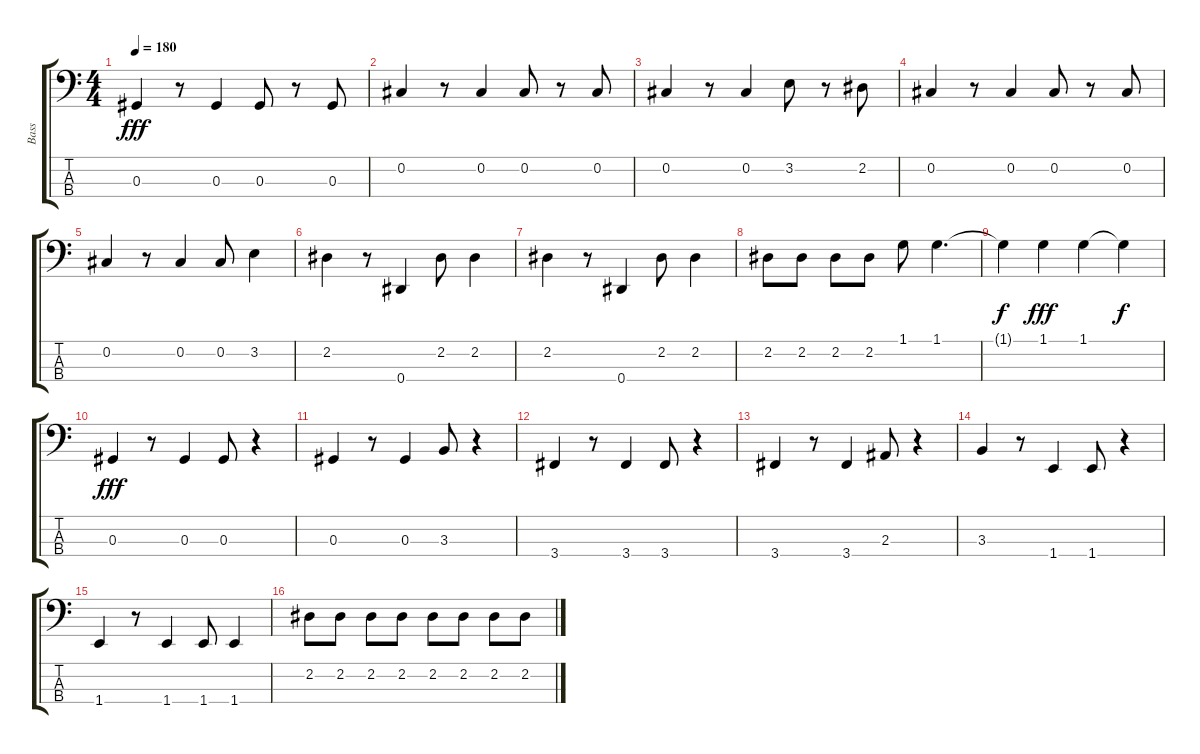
\track ("Bass" "Bass") {instrument electricbassfinger}
\staff {score tabs}
\tuning (Gb2 Db2 Ab1 Eb1) {hide}
\ts (4 4)
\tempo 180
\clef f4
\ks c
0.3.4{dy fff} r.8 0.3.4 0.3.8 r.8 0.3.8 |
0.2.4 r.8 0.2.4 0.2.8 r.8 0.2.8 |
0.2.4 r.8 0.2.4 3.2.8 r.8 2.2.8 |
0.2.4 r.8 0.2.4 0.2.8 r.8 0.2.8 |
0.2.4 r.8 0.2.4 0.2.8 3.2.4 |
2.2.4 r.8 0.4.4 2.2.8 2.2.4 |
2.2.4 r.8 0.4.4 2.2.8 2.2.4 |
2.2.8 2.2.8 2.2.8 2.2.8 1.1.8 1.1.4{d} |
1.1{t}.4{dy f} 1.1.4{dy fff} 1.1.4 1.1{t}.4{dy f} |
0.3.4{dy fff} r.8 0.3.4 0.3.8 r.4 |
0.3.4 r.8 0.3.4 3.3.8 r.4 |
3.4.4 r.8 3.4.4 3.4.8 r.4 |
3.4.4 r.8 3.4.4 2.3.8 r.4 |
3.3.4 r.8 1.4.4 1.4.8 r.4 |
1.4.4 r.8 1.4.4 1.4.8 1.4.4 |
2.2.8 2.2.8 2.2.8 2.2.8 2.2.8 2.2.8 2.2.8 2.2.8
